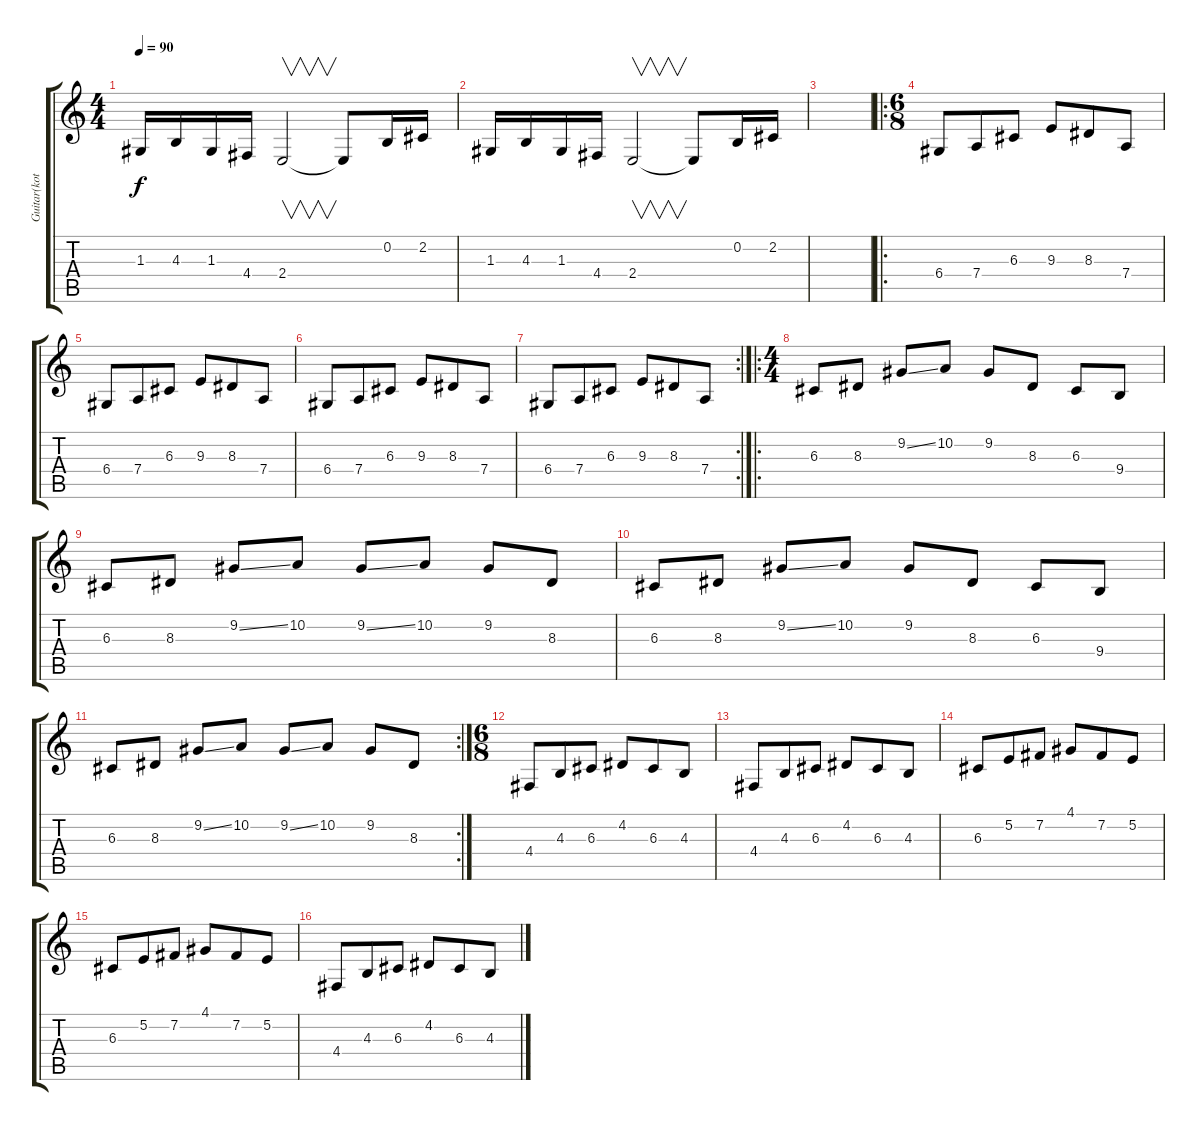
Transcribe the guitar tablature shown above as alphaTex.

\track ("Guitar(koto) / solo" "Guitar(kot") {instrument koto}
\staff {score tabs}
\tuning (E4 B3 G3 D3 A2 E2) {hide}
\ts (4 4)
\tempo 90
\clef g2
\ks c
1.3.16{dy f} 4.3.16 1.3.16 4.4.16 2.4.2{v} 2.4{t}.8 0.2.16 2.2.16 |
1.3.16 4.3.16 1.3.16 4.4.16 2.4.2{v} 2.4{t}.8 0.2.16 2.2.16 |
|
\ro
\ts (6 8)
6.4.8 7.4.8 6.3.8 9.3.8 8.3.8 7.4.8 |
6.4.8 7.4.8 6.3.8 9.3.8 8.3.8 7.4.8 |
6.4.8 7.4.8 6.3.8 9.3.8 8.3.8 7.4.8 |
\rc 2
6.4.8 7.4.8 6.3.8 9.3.8 8.3.8 7.4.8 |
\ro
\ts (4 4)
6.3.8 8.3.8 9.2{ss}.8 10.2.8 9.2.8 8.3.8 6.3.8 9.4.8 |
6.3.8 8.3.8 9.2{ss}.8 10.2.8 9.2{ss}.8 10.2.8 9.2.8 8.3.8 |
6.3.8 8.3.8 9.2{ss}.8 10.2.8 9.2.8 8.3.8 6.3.8 9.4.8 |
\rc 2
6.3.8 8.3.8 9.2{ss}.8 10.2.8 9.2{ss}.8 10.2.8 9.2.8 8.3.8 |
\ts (6 8)
4.4.8 4.3.8 6.3.8 4.2.8 6.3.8 4.3.8 |
4.4.8 4.3.8 6.3.8 4.2.8 6.3.8 4.3.8 |
6.3.8 5.2.8 7.2.8 4.1.8 7.2.8 5.2.8 |
6.3.8 5.2.8 7.2.8 4.1.8 7.2.8 5.2.8 |
4.4.8 4.3.8 6.3.8 4.2.8 6.3.8 4.3.8
